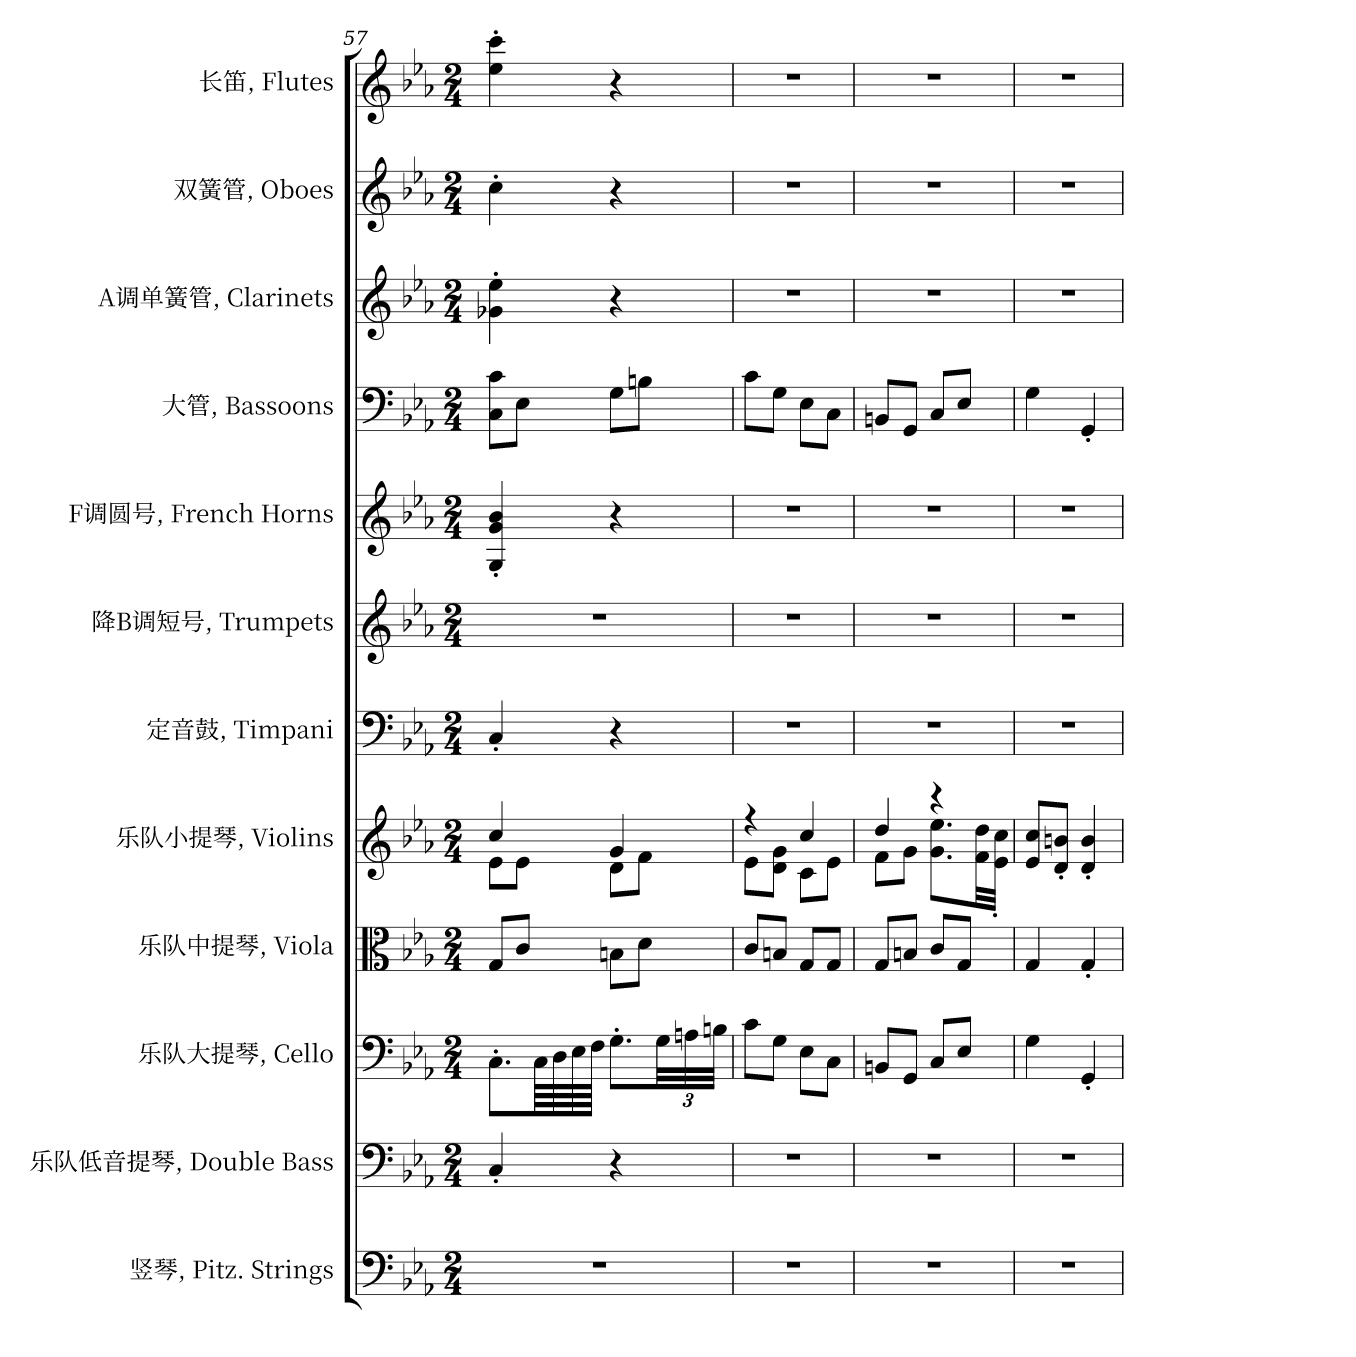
**kern	**kern	**kern	**kern	**kern	**kern	**kern	**kern	**kern	**kern	**kern	**kern
*part12	*part11	*part10	*part9	*part8	*part7	*part6	*part5	*part4	*part3	*part2	*part1
*staff12	*staff11	*staff10	*staff9	*staff8	*staff7	*staff6	*staff5	*staff4	*staff3	*staff2	*staff1
*I"竖琴, Pitz. Strings	*I"乐队低音提琴, Double Bass	*I"乐队大提琴, Cello	*I"乐队中提琴, Viola	*I"乐队小提琴, Violins	*I"定音鼓, Timpani	*I"降B调短号, Trumpets	*I"F调圆号, French Horns	*I"大管, Bassoons	*I"A调单簧管, Clarinets	*I"双簧管, Oboes	*I"长笛, Flutes
*	*	*	*	*I'Vlns.	*I'Timp.	*	*I'F Hn.	*I'Bsn.	*I'A Cl.	*I'Ob.	*I'Fl.
*clefF4	*clefF4	*clefF4	*clefC3	*clefG2	*clefF4	*clefG2	*clefG2	*clefF4	*clefG2	*clefG2	*clefG2
*	*ITrd7c12	*	*	*	*	*ITrd1c2	*ITrd4c7	*	*ITrd2c3	*	*
*k[b-e-a-]	*k[b-e-a-]	*k[b-e-a-]	*k[b-e-a-]	*k[b-e-a-]	*k[b-e-a-]	*k[b-e-a-d-g-]	*k[b-e-a-d-]	*k[b-e-a-]	*k[]	*k[b-e-a-]	*k[b-e-a-]
*M2/4	*M2/4	*M2/4	*M2/4	*M2/4	*M2/4	*M2/4	*M2/4	*M2/4	*M2/4	*M2/4	*M2/4
=57	=57	=57	=57	=57	=57	=57	=57	=57	=57	=57	=57
*	*	*	*	*^	*	*	*	*	*	*	*
2r	4CC'/	8.C'\L	8G/L	4cc/	8e-\L	4C'/	2r	4C/' 4c/' 4e-/'	8C\ 8c\L	4e-X\' 4cc\'	4cc'\	4ee-\' 4ccc\'
.	.	.	8c/J	.	8e-\J	.	.	.	8E-\J	.	.	.
.	.	64C\LLL	.	.	.	.	.	.	.	.	.	.
.	.	64D\	.	.	.	.	.	.	.	.	.	.
.	.	64E-\	.	.	.	.	.	.	.	.	.	.
.	.	64F\JJJJ	.	.	.	.	.	.	.	.	.	.
.	4r	8.G'\L	8Bn\L	4g/	8d\L	4r	.	4r	8G\L	4r	4r	4r
.	.	.	8d\J	.	8f\J	.	.	.	8Bn\J	.	.	.
*	*	*Xbrackettup	*	*	*	*	*	*	*	*	*	*
.	.	48G\LL	.	.	.	.	.	.	.	.	.	.
.	.	48An\	.	.	.	.	.	.	.	.	.	.
.	.	48Bn\JJJ	.	.	.	.	.	.	.	.	.	.
=58	=58	=58	=58	=58	=58	=58	=58	=58	=58	=58	=58	=58
2r	2r	8c\L	8c/L	4r	8e-\L	2r	2r	2r	8c\L	2r	2r	2r
.	.	8G\J	8Bn/J	.	8d\ 8g\J	.	.	.	8G\J	.	.	.
.	.	8E-\L	8G/L	4cc/	8c\L	.	.	.	8E-\L	.	.	.
.	.	8C\J	8G/J	.	8e-\J	.	.	.	8C\J	.	.	.
=59	=59	=59	=59	=59	=59	=59	=59	=59	=59	=59	=59	=59
2r	2r	8BBn/L	8G/L	4dd/	8f\L	2r	2r	2r	8BBn/L	2r	2r	2r
.	.	8GG/J	8Bn/J	.	8g\J	.	.	.	8GG/J	.	.	.
.	.	8C/L	8c/L	4r	8.g\ 8.ee-\L	.	.	.	8C/L	.	.	.
.	.	8E-/J	8G/J	.	.	.	.	.	8E-/J	.	.	.
.	.	.	.	.	32f\ 32dd\LL	.	.	.	.	.	.	.
.	.	.	.	.	32e-\' 32cc\'JJJ	.	.	.	.	.	.	.
*	*	*	*	*v	*v	*	*	*	*	*	*	*
=60	=60	=60	=60	=60	=60	=60	=60	=60	=60	=60	=60
2r	2r	4G\	4G/	8e-/ 8cc/L	2r	2r	2r	4G\	2r	2r	2r
.	.	.	.	8d/' 8bn/'J	.	.	.	.	.	.	.
.	.	4GG'/	4G'/	4d/' 4b/'	.	.	.	4GG'/	.	.	.
=	=	=	=	=	=	=	=	=	=	=	=
*-	*-	*-	*-	*-	*-	*-	*-	*-	*-	*-	*-
